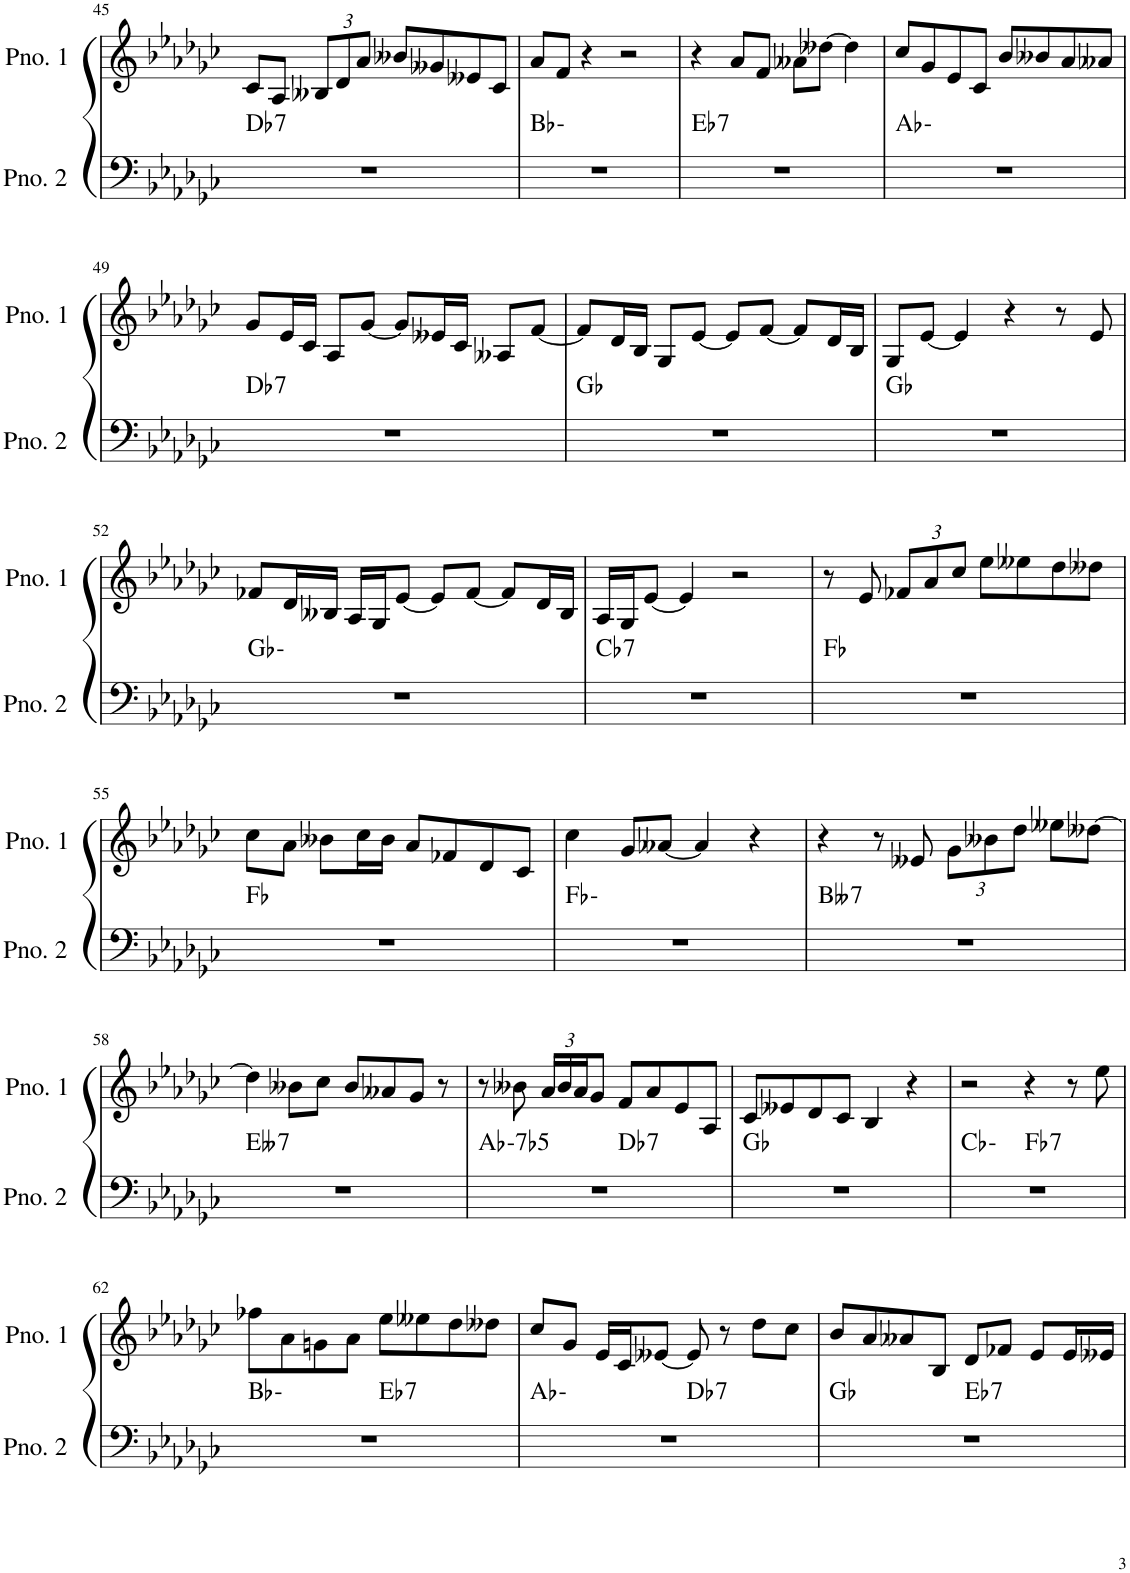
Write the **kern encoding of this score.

**kern	**harte	**kern
*part2	*part2	*part1
*staff2	*	*staff1
*I"ピアノ 2	*	*I"ピアノ 1
!!LO:PB:g=z
*clefF4	*	*clefG2
*k[b-e-a-d-g-c-]	*	*k[b-e-a-d-g-c-]
*M4/4	*	*M4/4
=45	=45	=45
!	!LO:H:kt=7	!
1r	Db:7	8c-/L
.	.	8A-/J
*	*	*Xbrackettup
.	.	12B--X/L
.	.	12d-/
.	.	12a-/J
.	.	8b--X/L
.	.	8g--X/
.	.	8e--X/
.	.	8c-/J
=46	=46	=46
1r	Bb:min	8a-/L
.	.	8f/J
.	.	4r
.	.	2r
=47	=47	=47
!	!LO:H:kt=7	!
1r	Eb:7	4r
.	.	8a-/L
.	.	8f/J
.	.	8a--X\L
.	.	[8dd--X\J
.	.	4dd--\]
=48	=48	=48
1r	Ab:min	8cc-/L
.	.	8g-/
.	.	8e-/
.	.	8c-/J
.	.	8b-/L
.	.	8b--X/
.	.	8a-/
.	.	8a--X/J
!!LO:LB:g=z
=49	=49	=49
!	!LO:H:kt=7	!
1r	Db:7	8g-/L
.	.	16e-/L
.	.	16c-/JJ
.	.	8A-/L
.	.	[8g-/J
.	.	8g-/L]
.	.	16e--X/L
.	.	16c-/JJ
.	.	8A--X/L
.	.	[8f/J
=50	=50	=50
1r	Gb:maj	8f/L]
.	.	16d-/L
.	.	16B-/JJ
.	.	8G-/L
.	.	[8e-/J
.	.	8e-/L]
.	.	[8f/J
.	.	8f/L]
.	.	16d-/L
.	.	16B-/JJ
=51	=51	=51
1r	Gb:maj	8G-/L
.	.	[8e-/J
.	.	4e-/]
.	.	4r
.	.	8r
.	.	8e-/
!!LO:LB:g=z
=52	=52	=52
1r	Gb:min	8f-X/L
.	.	16d-/L
.	.	16B--X/JJ
.	.	16A-/LL
.	.	16G-/J
.	.	[8e-/J
.	.	8e-/L]
.	.	[8f-/J
.	.	8f-/L]
.	.	16d-/L
.	.	16B--/JJ
=53	=53	=53
!	!LO:H:kt=7	!
1r	Cb:7	16A-/LL
.	.	16G-/J
.	.	[8e-/J
.	.	4e-/]
.	.	2r
=54	=54	=54
1r	Fb:maj	8r
.	.	8e-/
.	.	12f-X/L
.	.	12a-/
.	.	12cc-/J
.	.	8ee-\L
.	.	8ee--X\
.	.	8dd-\
.	.	8dd--X\J
!!LO:LB:g=z
=55	=55	=55
1r	Fb:maj	8cc-\L
.	.	8a-\J
.	.	8b--X\L
.	.	16cc-\L
.	.	16b--\JJ
.	.	8a-/L
.	.	8f-X/
.	.	8d-/
.	.	8c-/J
=56	=56	=56
1r	Fb:min	4cc-\
.	.	8g-/L
.	.	[8a--X/J
.	.	4a--/]
.	.	4r
=57	=57	=57
!	!LO:H:kt=7	!
1r	Bbb:7	4r
.	.	8r
.	.	8e--X/
.	.	12g-\L
.	.	12b--X\
.	.	12dd-\J
.	.	8ee--X\L
.	.	[8dd--X\J
!!LO:LB:g=z
=58	=58	=58
!	!LO:H:kt=7	!
1r	Ebb:7	4dd--\]
.	.	8b--X\L
.	.	8cc-\J
.	.	8b--/L
.	.	8a--X/
.	.	8g-/J
.	.	8r
=59	=59	=59
!	!LO:H:kt=-7b5	!
*^	*	*
1r	2ryy	Ab:hdim7	8r
.	.	.	8b--X\
.	.	.	24a-/LL
.	.	.	24b--/
.	.	.	24a-/J
.	.	.	8g-/J
!	!	!LO:H:kt=7	!
.	2ryy	Db:7	8f/L
.	.	.	8a-/
.	.	.	8e-/
.	.	.	8A-/J
*v	*v	*	*
=60	=60	=60
1r	Gb:maj	8c-/L
.	.	8e--X/
.	.	8d-/
.	.	8c-/J
.	.	4B-/
.	.	4r
=61	=61	=61
*^	*	*
1r	2ryy	Cb:min	2r
!	!	!LO:H:kt=7	!
.	2ryy	Fb:7	4r
.	.	.	8r
.	.	.	8ee-\
!!LO:LB:g=z
=62	=62	=62	=62
1r	2ryy	Bb:min	8ff-X\L
.	.	.	8a-\
.	.	.	8gn\
.	.	.	8a-\J
!	!	!LO:H:kt=7	!
.	2ryy	Eb:7	8ee-\L
.	.	.	8ee--X\
.	.	.	8dd-\
.	.	.	8dd--X\J
=63	=63	=63	=63
1r	2ryy	Ab:min	8cc-/L
.	.	.	8g-/J
.	.	.	16e-/LL
.	.	.	16c-/J
.	.	.	[8e--X/J
!	!	!LO:H:kt=7	!
.	2ryy	Db:7	8e--/]
.	.	.	8r
.	.	.	8dd-\L
.	.	.	8cc-\J
=64	=64	=64	=64
1r	2ryy	Gb:maj	8b-/L
.	.	.	8a-/
.	.	.	8a--X/
.	.	.	8B-/J
!	!	!LO:H:kt=7	!
.	2ryy	Eb:7	8d-/L
.	.	.	8f-X/J
.	.	.	8e-/L
.	.	.	16e-/L
.	.	.	16e--X/JJ
*v	*v	*	*
=	=	=
*-	*-	*-
